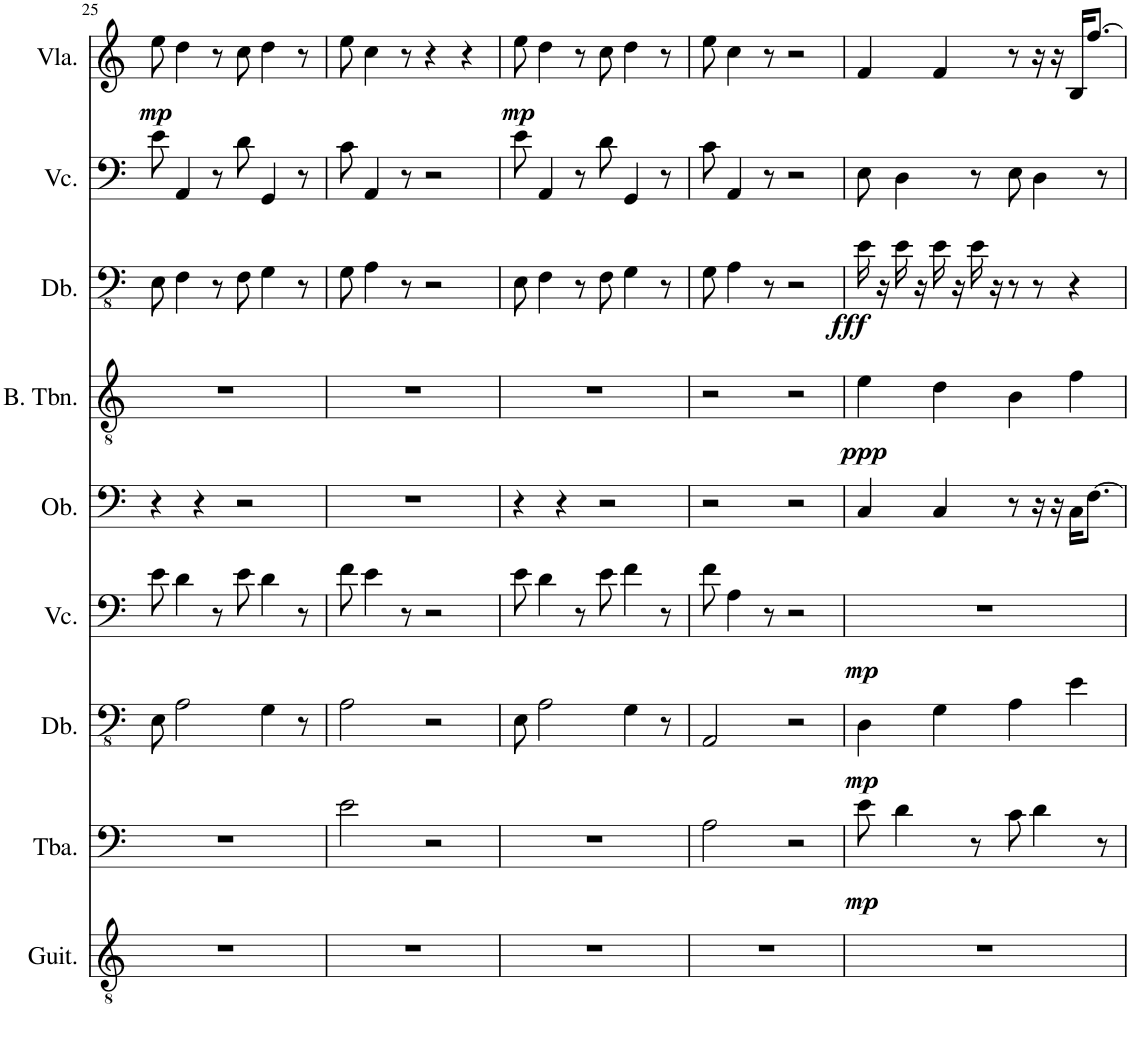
**kern	**kern	**dynam	**kern	**dynam	**kern	**dynam	**kern	**kern	**dynam	**kern	**dynam	**kern	**kern	**dynam
*part9	*part8	*part8	*part7	*part7	*part6	*part6	*part5	*part4	*part4	*part3	*part3	*part2	*part1	*part1
*staff9	*staff8	*staff8	*staff7	*staff7	*staff6	*staff6	*staff5	*staff4	*staff4	*staff3	*staff3	*staff2	*staff1	*staff1
*I"Classical Guitar	*I"Tuba	*	*I"Double Bass	*	*I"Violoncello	*	*I"Oboe	*I"Bass Trombone	*	*I"Double Bass	*	*I"Violoncello	*I"Viola	*
*I'Guit.	*I'Tba.	*	*I'Db.	*	*I'Vc.	*	*I'Ob.	*I'B. Tbn.	*	*I'Db.	*	*I'Vc.	*I'Vla.	*
!!LO:PB:g=z
*clefGv2	*clefF4	*	*clefFv4	*	*clefF4	*	*clefF4	*clefGv2	*	*clefFv4	*	*clefF4	*clefG2	*
*	*	*	*Trd7c12	*	*	*	*Trd-14c-24	*	*	*Trd7c12	*	*	*	*
*k[]	*k[]	*	*k[]	*	*k[]	*	*k[]	*k[]	*	*k[]	*	*k[]	*k[]	*
*M4/4	*M4/4	*	*M4/4	*	*M4/4	*	*M4/4	*M4/4	*	*M4/4	*	*M4/4	*M4/4	*
=25	=25	=25	=25	=25	=25	=25	=25	=25	=25	=25	=25	=25	=25	=25
!	!	!	!	!	!	!	!	!	!	!	!	!	!	!LO:DY:b
1r	1r	.	8EE\	.	8e\	.	4r	1r	.	8EE\	.	8e\	8ee\	mp
.	.	.	2AA\	.	4d\	.	.	.	.	4FF\	.	4AA/	4dd\	.
.	.	.	.	.	.	.	4r	.	.	.	.	.	.	.
.	.	.	.	.	8r	.	.	.	.	8r	.	8r	8r	.
.	.	.	.	.	8e\	.	2r	.	.	8FF\	.	8d\	8cc\	.
.	.	.	4GG\	.	4d\	.	.	.	.	4GG\	.	4GG/	4dd\	.
.	.	.	8r	.	8r	.	.	.	.	8r	.	8r	8r	.
=26	=26	=26	=26	=26	=26	=26	=26	=26	=26	=26	=26	=26	=26	=26
1r	2e\	.	2AA\	.	8f\	.	1r	1r	.	8GG\	.	8c\	8ee\	.
.	.	.	.	.	4e\	.	.	.	.	4AA\	.	4AA/	4cc\	.
.	.	.	.	.	8r	.	.	.	.	8r	.	8r	8r	.
.	2r	.	2r	.	2r	.	.	.	.	2r	.	2r	4r	.
.	.	.	.	.	.	.	.	.	.	.	.	.	4r	.
=27	=27	=27	=27	=27	=27	=27	=27	=27	=27	=27	=27	=27	=27	=27
!	!	!	!	!	!	!	!	!	!	!	!	!	!	!LO:DY:b
1r	1r	.	8EE\	.	8e\	.	4r	1r	.	8EE\	.	8e\	8ee\	mp
.	.	.	2AA\	.	4d\	.	.	.	.	4FF\	.	4AA/	4dd\	.
.	.	.	.	.	.	.	4r	.	.	.	.	.	.	.
.	.	.	.	.	8r	.	.	.	.	8r	.	8r	8r	.
.	.	.	.	.	8e\	.	2r	.	.	8FF\	.	8d\	8cc\	.
.	.	.	4GG\	.	4f\	.	.	.	.	4GG\	.	4GG/	4dd\	.
.	.	.	8r	.	8r	.	.	.	.	8r	.	8r	8r	.
=28	=28	=28	=28	=28	=28	=28	=28	=28	=28	=28	=28	=28	=28	=28
1r	2A\	.	2AAA/	.	8f\	.	2r	2r	.	8GG\	.	8c\	8ee\	.
.	.	.	.	.	4A\	.	.	.	.	4AA\	.	4AA/	4cc\	.
.	.	.	.	.	8r	.	.	.	.	8r	.	8r	8r	.
.	2r	.	2r	.	2r	.	2r	2r	.	2r	.	2r	2r	.
=29	=29	=29	=29	=29	=29	=29	=29	=29	=29	=29	=29	=29	=29	=29
!	!	!LO:DY:b	!	!LO:DY:b	!	!LO:DY:b	!	!	!LO:DY:b	!	!LO:DY:b	!	!	!
1r	8e\	mp	4DD\	mp	1r	mp	4C/	4e\	ppp	16E\	fff	8E\	4f/	.
.	.	.	.	.	.	.	.	.	.	16r	.	.	.	.
.	4d\	.	.	.	.	.	.	.	.	16E\	.	4D\	.	.
.	.	.	.	.	.	.	.	.	.	16r	.	.	.	.
.	.	.	4GG\	.	.	.	4C/	4d\	.	16E\	.	.	4f/	.
.	.	.	.	.	.	.	.	.	.	16r	.	.	.	.
.	8r	.	.	.	.	.	.	.	.	16E\	.	8r	.	.
.	.	.	.	.	.	.	.	.	.	16r	.	.	.	.
.	8c\	.	4AA\	.	.	.	8r	4B\	.	8r	.	8E\	8r	.
.	4d\	.	.	.	.	.	16r	.	.	8r	.	4D\	16r	.
.	.	.	.	.	.	.	16r	.	.	.	.	.	16r	.
.	.	.	4E\	.	.	.	16C\KL	4f\	.	4r	.	.	16B/KL	.
.	.	.	.	.	.	.	[8.F\J	.	.	.	.	.	[8.ff/J	.
.	8r	.	.	.	.	.	.	.	.	.	.	8r	.	.
=	=	=	=	=	=	=	=	=	=	=	=	=	=	=
*-	*-	*-	*-	*-	*-	*-	*-	*-	*-	*-	*-	*-	*-	*-
